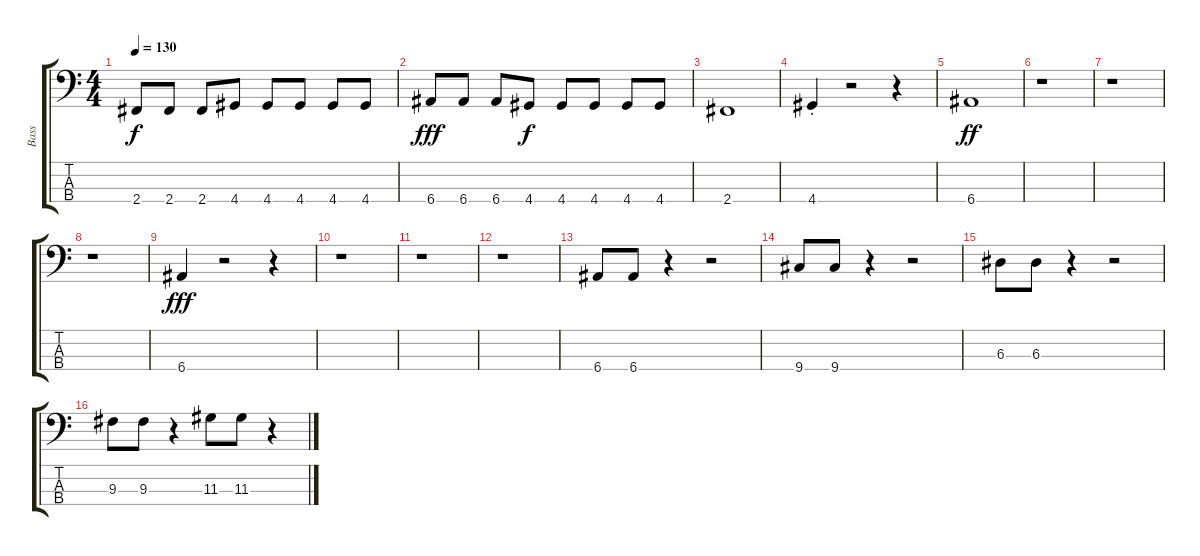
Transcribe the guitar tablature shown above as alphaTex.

\track ("Bass" "Bass") {instrument electricbasspick}
\staff {score tabs}
\tuning (G2 D2 A1 E1) {hide}
\ts (4 4)
\tempo 130
\clef f4
\ks c
2.4.8{dy f} 2.4.8 2.4.8 4.4.8 4.4.8 4.4.8 4.4.8 4.4.8 |
6.4.8{dy fff} 6.4.8 6.4.8 4.4.8{dy f} 4.4.8 4.4.8 4.4.8 4.4.8 |
2.4.1 |
4.4{st}.4 r.2 r.4 |
6.4.1{dy ff} |
r.1 |
r.1 |
r.1 |
6.4.4{dy fff} r.2 r.4 |
r.1 |
r.1 |
r.1 |
6.4.8 6.4.8 r.4 r.2 |
9.4.8 9.4.8 r.4 r.2 |
6.3.8 6.3.8 r.4 r.2 |
9.3.8 9.3.8 r.4 11.3.8 11.3.8 r.4
